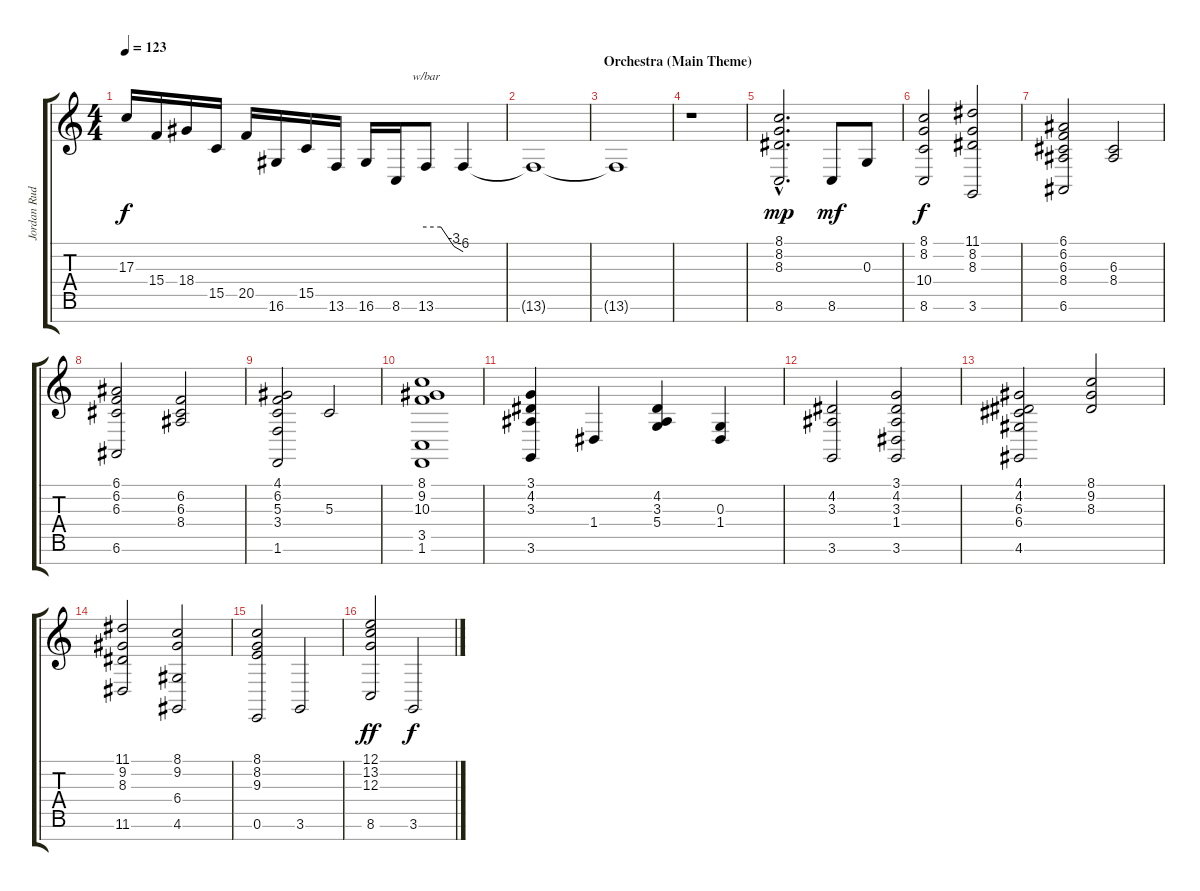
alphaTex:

\track ("Jordan Rudess" "Jordan Rud") {instrument acousticgrandpiano}
\staff {score tabs}
\tuning (E4 B3 G3 D3 A2 E2 B1) {hide}
\ts (4 4)
\tempo 123
\clef g2
\ks c
17.3.16{dy f} 15.4.16 18.4.16 15.5.16 20.5.16 16.6.16 15.5.16 13.6.16 16.6.16 8.6.16 13.6.8{tbe (custom default 0 0 24 0 45 -12 60 -24)} 13.6{t}.4 |
13.6{t}.1 |
\section ("" "Orchestra (Main Theme)")
13.6{t}.1 |
r.1{instrument acousticgrandpiano} |
(8.1{hac} 8.2{hac} 8.3{hac} 8.6{hac}).2{d dy mp} 8.6.8{dy mf} 0.3.8 |
(8.1 8.2 10.4 8.6).2{dy f} (11.1 8.2 8.3 3.6).2 |
(6.1 6.2 6.3 8.4 6.6).2 (6.3 8.4).2 |
(6.1 6.2 6.3 6.6).2 (6.2 6.3 8.4).2 |
(4.1 6.2 5.3 3.4 1.6).2 5.3.2 |
(8.1 9.2 10.3 3.5 1.6).1 |
(3.1 4.2 3.3 3.6).4 1.4.4 (4.2 3.3 5.4).4 (0.3 1.4).4 |
(4.2 3.3 3.6).2 (3.1 4.2 3.3 1.4 3.6).2 |
(4.1 4.2 6.3 6.4 4.6).2 (8.1 9.2 8.3).2 |
(11.1 9.2 8.3 11.6).2 (8.1 9.2 6.4 4.6).2 |
(8.1 8.2 9.3 0.6).2 3.6.2 |
(12.1 13.2 12.3 8.6).2{dy ff} 3.6.2{dy f}
